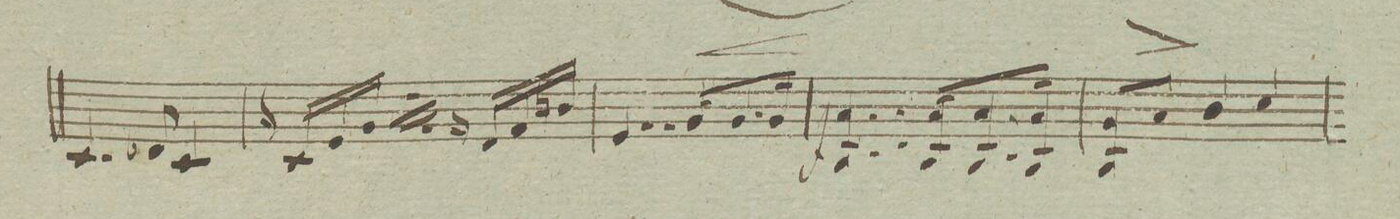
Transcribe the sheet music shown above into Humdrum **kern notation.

**kern	**dynam
*I"Violino. 2do	*
*clefG2	*
*k[b-e-a-]	*
*M3/4	*
4.c/	.
8d-X/	.
4c/	.
=52	=52
16r	.
16c/LL	.
16e-/	.
16g/JJ	.
*rep	*
16r	.
16c/LL	.
16e-/	.
16g/JJ	<
*Xrep	*
16r	.
16d/LL	.
16f/	.
16bn/JJ	[[
=53	=53
4..e-/	.
16g/KL	<
8.g/	.
16g/Jk	[
=54	=54
4..B-/ 4..a-/	f
16B-/KL 16a-/	.
8.B-/ 8.a-/	.
16B-/Jk 16a-/	.
=55	=55
*^	*
8g/L	4B-/	.
8a-/J	.	.
4b-^>/	4ryy	.
4cc/	4ryy	.
*v	*v	*
=56	=56
*-	*-
